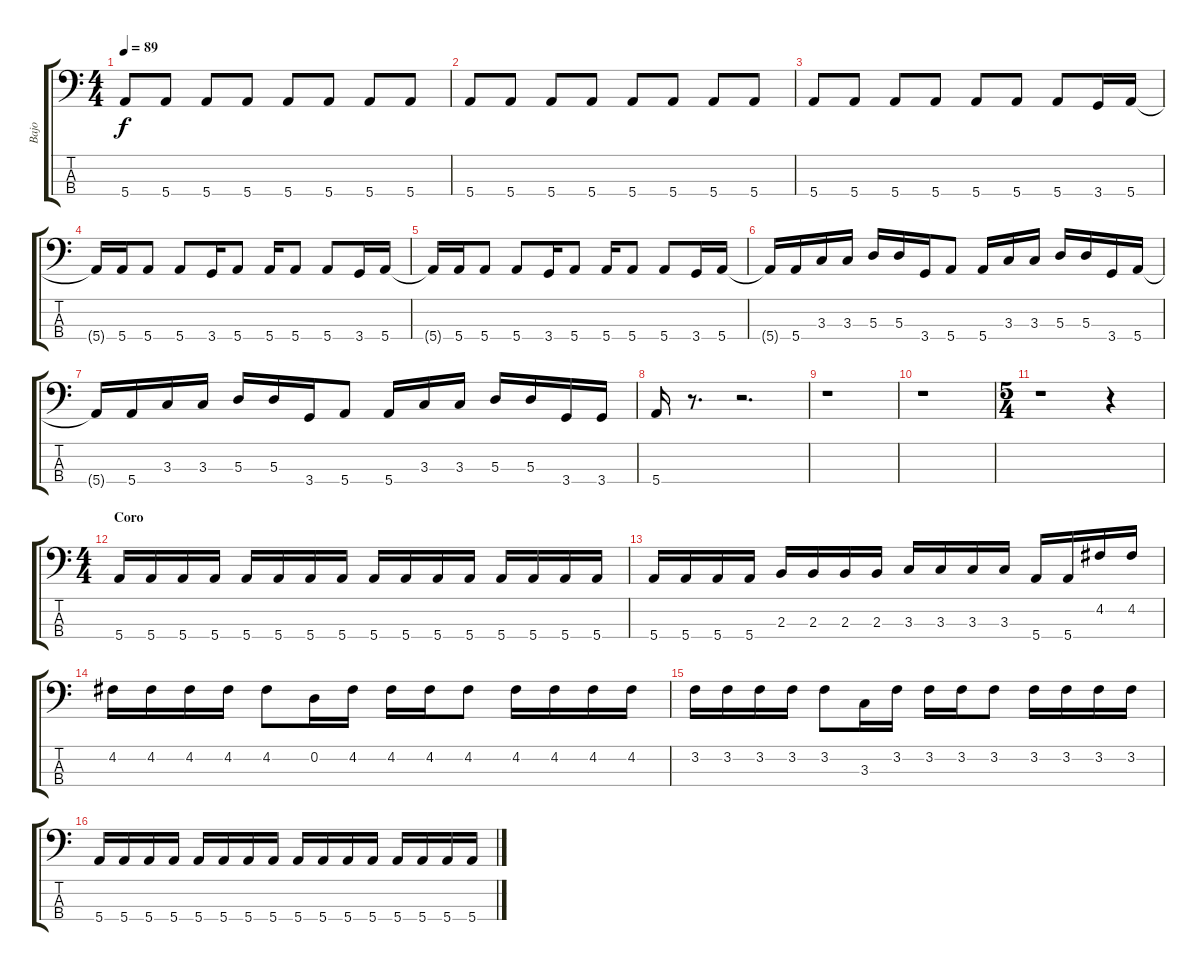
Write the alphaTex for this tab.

\track ("Bajo" "Bajo") {instrument electricbassfinger}
\staff {score tabs}
\tuning (G2 D2 A1 E1) {hide}
\ts (4 4)
\tempo 89
\clef f4
\ks c
5.4.8{dy f} 5.4.8 5.4.8 5.4.8 5.4.8 5.4.8 5.4.8 5.4.8 |
5.4.8 5.4.8 5.4.8 5.4.8 5.4.8 5.4.8 5.4.8 5.4.8 |
5.4.8 5.4.8 5.4.8 5.4.8 5.4.8 5.4.8 5.4.8 3.4.16 5.4.16 |
5.4{t}.16 5.4.16 5.4.8 5.4.8 3.4.16 5.4.8 5.4.16 5.4.8 5.4.8 3.4.16 5.4.16 |
5.4{t}.16 5.4.16 5.4.8 5.4.8 3.4.16 5.4.8 5.4.16 5.4.8 5.4.8 3.4.16 5.4.16 |
5.4{t}.16 5.4.16 3.3.16 3.3.16 5.3.16 5.3.16 3.4.16 5.4.8 5.4.16 3.3.16 3.3.16 5.3.16 5.3.16 3.4.16 5.4.16 |
5.4{t}.16 5.4.16 3.3.16 3.3.16 5.3.16 5.3.16 3.4.16 5.4.8 5.4.16 3.3.16 3.3.16 5.3.16 5.3.16 3.4.16 3.4.16 |
5.4.16 r.8{d} r.2{d} |
r.1 |
r.1 |
\ts (5 4)
r.1 r.4 |
\ts (4 4)
\section ("" "Coro")
5.4.16 5.4.16 5.4.16 5.4.16 5.4.16 5.4.16 5.4.16 5.4.16 5.4.16 5.4.16 5.4.16 5.4.16 5.4.16 5.4.16 5.4.16 5.4.16 |
5.4.16 5.4.16 5.4.16 5.4.16 2.3.16 2.3.16 2.3.16 2.3.16 3.3.16 3.3.16 3.3.16 3.3.16 5.4.16 5.4.16 4.2.16 4.2.16 |
4.2.16 4.2.16 4.2.16 4.2.16 4.2.8 0.2.16 4.2.16 4.2.16 4.2.16 4.2.8 4.2.16 4.2.16 4.2.16 4.2.16 |
3.2.16 3.2.16 3.2.16 3.2.16 3.2.8 3.3.16 3.2.16 3.2.16 3.2.16 3.2.8 3.2.16 3.2.16 3.2.16 3.2.16 |
5.4.16 5.4.16 5.4.16 5.4.16 5.4.16 5.4.16 5.4.16 5.4.16 5.4.16 5.4.16 5.4.16 5.4.16 5.4.16 5.4.16 5.4.16 5.4.16
